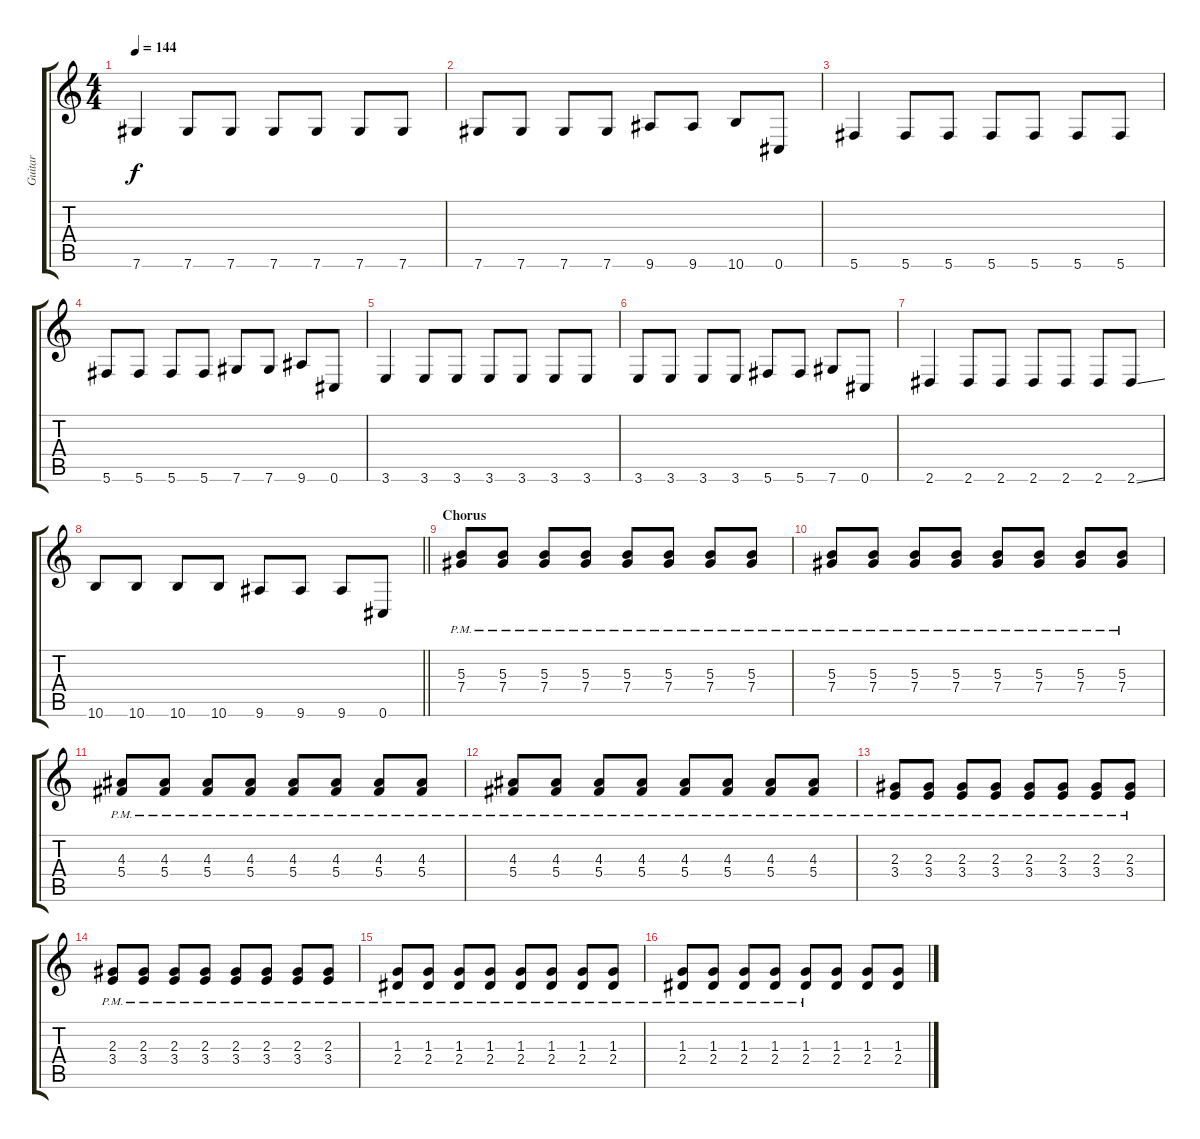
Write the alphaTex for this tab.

\track ("Guitar" "Guitar") {instrument electricguitarclean}
\staff {score tabs}
\tuning (Eb4 Bb3 Gb3 Db3 Ab2 Db2) {hide}
\ts (4 4)
\section ("" "")
\tempo 144
\clef g2
\ks c
7.6.4{dy f} 7.6.8 7.6.8 7.6.8 7.6.8 7.6.8 7.6.8 |
7.6.8 7.6.8 7.6.8 7.6.8 9.6.8 9.6.8 10.6.8 0.6.8 |
5.6.4 5.6.8 5.6.8 5.6.8 5.6.8 5.6.8 5.6.8 |
5.6.8 5.6.8 5.6.8 5.6.8 7.6.8 7.6.8 9.6.8 0.6.8 |
3.6.4 3.6.8 3.6.8 3.6.8 3.6.8 3.6.8 3.6.8 |
3.6.8 3.6.8 3.6.8 3.6.8 5.6.8 5.6.8 7.6.8 0.6.8 |
2.6.4 2.6.8 2.6.8 2.6.8 2.6.8 2.6.8 2.6{ss}.8 |
\barLineRight lightlight
10.6.8 10.6.8 10.6.8 10.6.8 9.6.8 9.6.8 9.6.8 0.6.8 |
\section ("" "Chorus")
(5.3{pm} 7.4{pm}).8 (5.3{pm} 7.4{pm}).8 (5.3{pm} 7.4{pm}).8 (5.3{pm} 7.4{pm}).8 (5.3{pm} 7.4{pm}).8 (5.3{pm} 7.4{pm}).8 (5.3{pm} 7.4{pm}).8 (5.3{pm} 7.4{pm}).8 |
(5.3{pm} 7.4{pm}).8 (5.3{pm} 7.4{pm}).8 (5.3{pm} 7.4{pm}).8 (5.3{pm} 7.4{pm}).8 (5.3{pm} 7.4{pm}).8 (5.3{pm} 7.4{pm}).8 (5.3{pm} 7.4{pm}).8 (5.3{pm} 7.4{pm}).8 |
(4.3{pm} 5.4{pm}).8 (4.3{pm} 5.4{pm}).8 (4.3{pm} 5.4{pm}).8 (4.3{pm} 5.4{pm}).8 (4.3{pm} 5.4{pm}).8 (4.3{pm} 5.4{pm}).8 (4.3{pm} 5.4{pm}).8 (4.3{pm} 5.4{pm}).8 |
(4.3{pm} 5.4{pm}).8 (4.3{pm} 5.4{pm}).8 (4.3{pm} 5.4{pm}).8 (4.3{pm} 5.4{pm}).8 (4.3{pm} 5.4{pm}).8 (4.3{pm} 5.4{pm}).8 (4.3{pm} 5.4{pm}).8 (4.3{pm} 5.4{pm}).8 |
(2.3{pm} 3.4{pm}).8 (2.3{pm} 3.4{pm}).8 (2.3{pm} 3.4{pm}).8 (2.3{pm} 3.4{pm}).8 (2.3{pm} 3.4{pm}).8 (2.3{pm} 3.4{pm}).8 (2.3{pm} 3.4{pm}).8 (2.3{pm} 3.4{pm}).8 |
(2.3{pm} 3.4{pm}).8 (2.3{pm} 3.4{pm}).8 (2.3{pm} 3.4{pm}).8 (2.3{pm} 3.4{pm}).8 (2.3{pm} 3.4{pm}).8 (2.3{pm} 3.4{pm}).8 (2.3{pm} 3.4{pm}).8 (2.3{pm} 3.4{pm}).8 |
(1.3{pm} 2.4{pm}).8 (1.3{pm} 2.4{pm}).8 (1.3{pm} 2.4{pm}).8 (1.3{pm} 2.4{pm}).8 (1.3{pm} 2.4{pm}).8 (1.3{pm} 2.4{pm}).8 (1.3{pm} 2.4{pm}).8 (1.3{pm} 2.4{pm}).8 |
(1.3{pm} 2.4{pm}).8 (1.3{pm} 2.4{pm}).8 (1.3{pm} 2.4{pm}).8 (1.3{pm} 2.4{pm}).8 (1.3{pm} 2.4{pm}).8 (1.3 2.4).8 (1.3 2.4).8 (1.3 2.4).8
